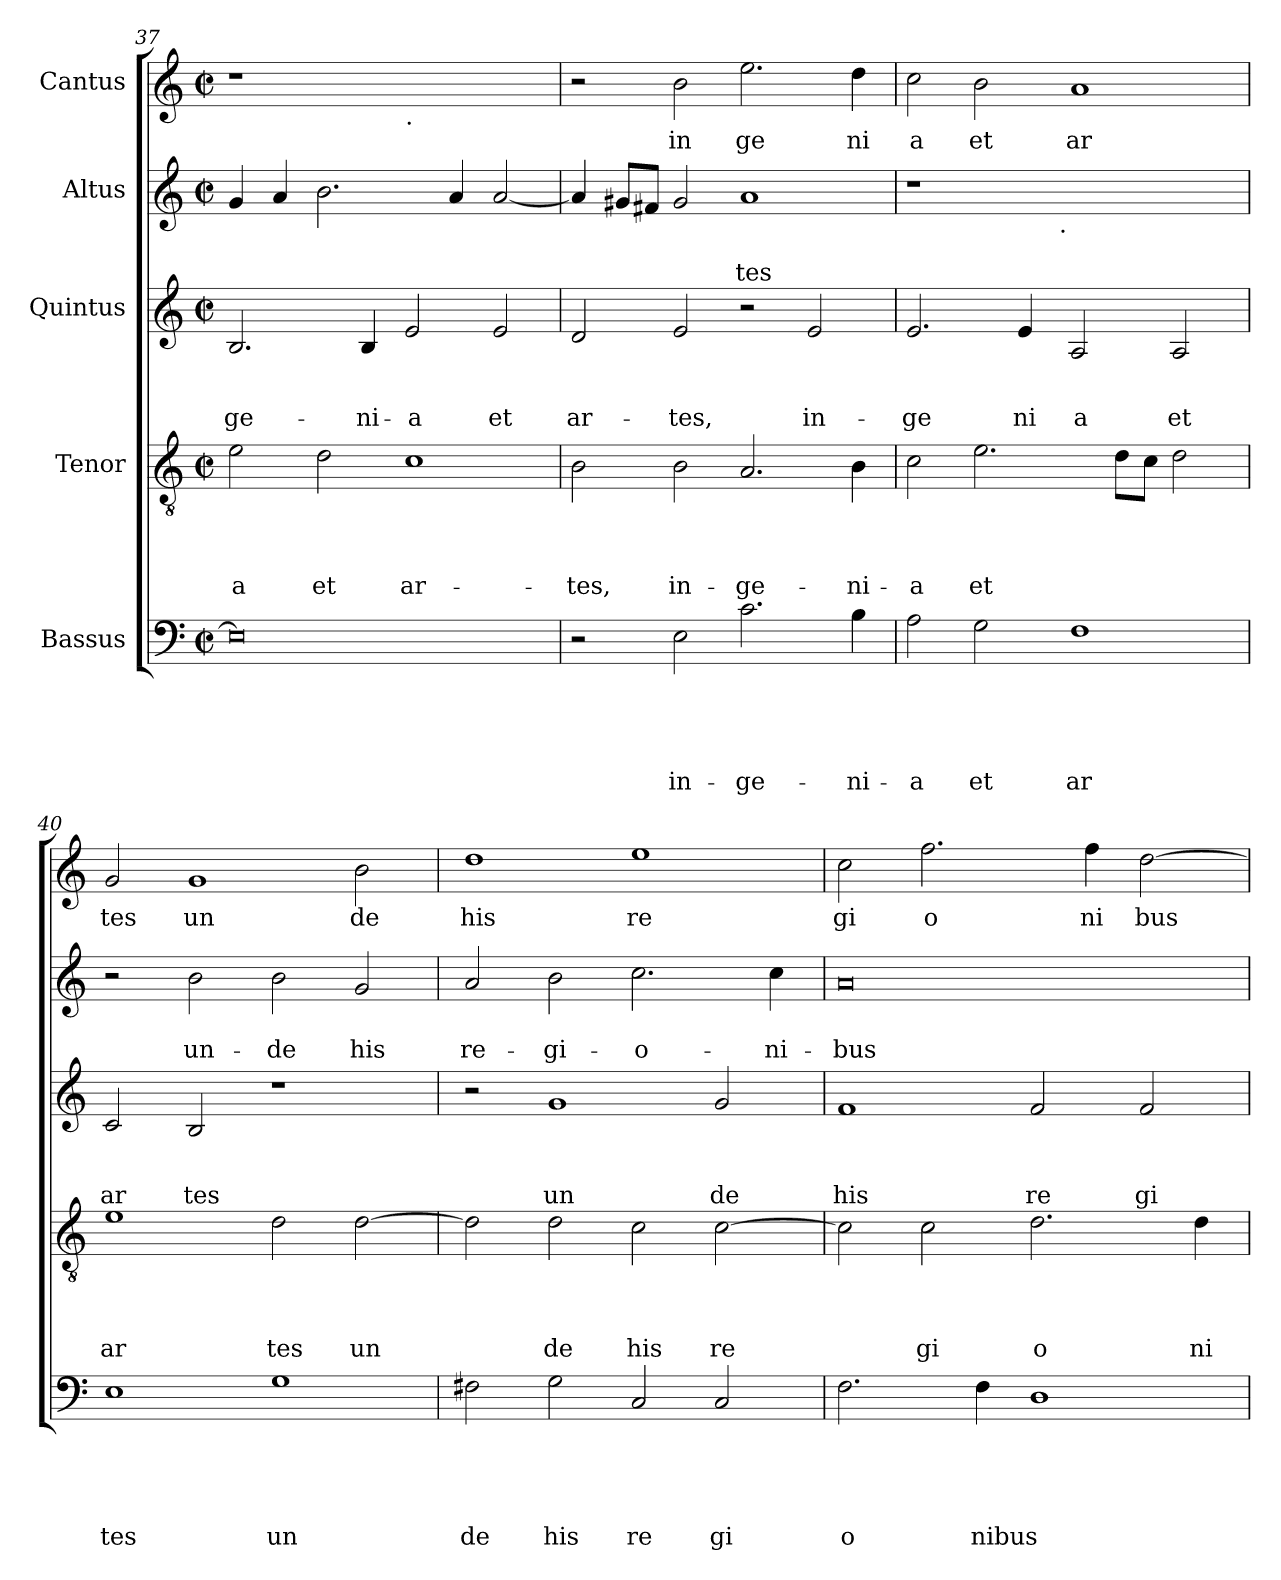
**kern	**text	**text	**text	**text	**text	**kern	**text	**text	**text	**text	**kern	**text	**text	**text	**kern	**text	**text	**kern	**text
*part5	*part5	*part5	*part5	*part5	*part5	*part4	*part4	*part4	*part4	*part4	*part3	*part3	*part3	*part3	*part2	*part2	*part2	*part1	*part1
*staff5	*staff5	*staff5	*staff5	*staff5	*staff5	*staff4	*staff4	*staff4	*staff4	*staff4	*staff3	*staff3	*staff3	*staff3	*staff2	*staff2	*staff2	*staff1	*staff1
*I"Bassus	*	*	*	*	*	*I"Tenor	*	*	*	*	*I"Quintus	*	*	*	*I"Altus	*	*	*I"Cantus	*
*clefF4	*	*	*	*	*	*clefGv2	*	*	*	*	*clefG2	*	*	*	*clefG2	*	*	*clefG2	*
*k[]	*	*	*	*	*	*k[]	*	*	*	*	*k[]	*	*	*	*k[]	*	*	*k[]	*
*C:	*	*	*	*	*	*C:	*	*	*	*	*C:	*	*	*	*C:	*	*	*C:	*
*M2/2	*	*	*	*	*	*M2/2	*	*	*	*	*M2/2	*	*	*	*M2/2	*	*	*M2/2	*
*met(c|)	*	*	*	*	*	*met(c|)	*	*	*	*	*met(c|)	*	*	*	*met(c|)	*	*	*met(c|)	*
=37	=37	=37	=37	=37	=37	=37	=37	=37	=37	=37	=37	=37	=37	=37	=37	=37	=37	=37	=37
!	!	!	!	!	!	!	!	!	!	!LO:LY:b	!	!	!	!LO:LY:b	!	!	!	!	!
0E]	.	.	.	.	.	2e\	.	.	.	-a	2.B/	.	.	-ge-	4g/	.	.	1r	.
.	.	.	.	.	.	.	.	.	.	.	.	.	.	.	4a/	.	.	.	.
!	!	!	!	!	!	!	!	!	!	!LO:LY:b	!	!	!	!	!	!	!	!	!
.	.	.	.	.	.	2d\	.	.	.	et	.	.	.	.	2.b\	.	.	.	.
!	!	!	!	!	!	!	!	!	!	!	!	!	!	!LO:LY:b	!	!	!	!	!
.	.	.	.	.	.	.	.	.	.	.	4B/	.	.	-ni-	.	.	.	.	.
!	!	!	!	!	!	!	!	!	!	!	!	!	!	!	!	!	!	!LO:TX:b:t=.	!
!	!	!	!	!	!	!	!	!	!	!LO:LY:b	!	!	!	!LO:LY:b	!	!	!	!	!
.	.	.	.	.	.	1c	.	.	.	ar-	2e/	.	.	-a	.	.	.	1ryy	.
.	.	.	.	.	.	.	.	.	.	.	.	.	.	.	4a/	.	.	.	.
!	!	!	!	!	!	!	!	!	!	!	!	!	!	!LO:LY:b	!	!	!	!	!
.	.	.	.	.	.	.	.	.	.	.	2e/	.	.	et	[<2a/	.	.	.	.
=38	=38	=38	=38	=38	=38	=38	=38	=38	=38	=38	=38	=38	=38	=38	=38	=38	=38	=38	=38
!	!	!	!	!	!	!	!	!	!	!LO:LY:b	!	!	!	!LO:LY:b	!	!	!	!	!
2r	.	.	.	.	.	2B\	.	.	.	-tes,	2d/	.	.	ar-	4a/]	.	.	2r	.
.	.	.	.	.	.	.	.	.	.	.	.	.	.	.	8g#/L	.	.	.	.
.	.	.	.	.	.	.	.	.	.	.	.	.	.	.	8f#/J	.	.	.	.
!	!	!	!	!	!LO:LY:b	!	!	!	!	!LO:LY:b	!	!	!	!LO:LY:b	!	!	!	!	!LO:LY:b
2E\	.	.	.	.	in-	2B\	.	.	.	in-	2e/	.	.	-tes,	2g#/	.	.	2b\	in
!	!	!	!	!	!LO:LY:b	!	!	!	!	!LO:LY:b	!	!	!	!	!	!	!LO:LY:b	!	!LO:LY:b
2.c\	.	.	.	.	-ge-	2.A/	.	.	.	-ge-	2r	.	.	.	1a	.	tes	2.ee\	ge
!	!	!	!	!	!	!	!	!	!	!	!	!	!	!LO:LY:b	!	!	!	!	!
.	.	.	.	.	.	.	.	.	.	.	2e/	.	.	in-	.	.	.	.	.
!	!	!	!	!	!LO:LY:b	!	!	!	!	!LO:LY:b	!	!	!	!	!	!	!	!	!LO:LY:b
4B\	.	.	.	.	-ni-	4B\	.	.	.	-ni-	.	.	.	.	.	.	.	4dd\	ni
!!LO:LB:g=z
=39	=39	=39	=39	=39	=39	=39	=39	=39	=39	=39	=39	=39	=39	=39	=39	=39	=39	=39	=39
!	!	!	!	!	!LO:LY:b	!	!	!	!	!LO:LY:b	!	!	!	!LO:LY:b	!	!	!	!	!LO:LY:b
*	*	*	*	*	*	*	*	*	*	*	*	*	*	*	*^	*	*	*	*
2A\	.	.	.	.	-a	2c\	.	.	.	-a	2.e/	.	.	-ge	1r	2ryy	.	.	2cc\	a
!	!	!	!	!	!LO:LY:b	!	!	!	!	!LO:LY:b	!	!	!	!	!	!	!	!	!	!LO:LY:b
2G\	.	.	.	.	et	2.e\	.	.	.	et	.	.	.	.	.	4...ryy	.	.	2b\	et
!	!	!	!	!	!	!	!	!	!	!	!	!	!	!LO:LY:b	!	!	!	!	!	!
.	.	.	.	.	.	.	.	.	.	.	4e/	.	.	ni	.	.	.	.	.	.
!	!	!	!	!	!	!	!	!	!	!	!	!	!	!	!	!LO:TX:b:t=.	!	!	!	!
.	.	.	.	.	.	.	.	.	.	.	.	.	.	.	.	1ryy	.	.	.	.
!	!	!	!	!	!LO:LY:b	!	!	!	!	!	!	!	!	!LO:LY:b	!	!	!	!	!	!LO:LY:b
1F	.	.	.	.	ar	.	.	.	.	.	2A/	.	.	a	1ryy	.	.	.	1a	ar
.	.	.	.	.	.	8d\L	.	.	.	.	.	.	.	.	.	.	.	.	.	.
.	.	.	.	.	.	8c\J	.	.	.	.	.	.	.	.	.	.	.	.	.	.
!	!	!	!	!	!	!	!	!	!	!	!	!	!	!LO:LY:b	!	!	!	!	!	!
.	.	.	.	.	.	2d\	.	.	.	.	2A/	.	.	et	.	.	.	.	.	.
.	.	.	.	.	.	.	.	.	.	.	.	.	.	.	.	32ryy	.	.	.	.
=40	=40	=40	=40	=40	=40	=40	=40	=40	=40	=40	=40	=40	=40	=40	=40	=40	=40	=40	=40	=40
!	!	!	!	!	!LO:LY:b	!	!	!	!	!LO:LY:b	!	!	!	!LO:LY:b	!	!	!	!	!	!LO:LY:b
*	*	*	*	*	*	*	*	*	*	*	*	*	*	*	*v	*v	*	*	*	*
1E	.	.	.	.	tes	1e	.	.	.	ar	2c/	.	.	ar	2r	.	.	2g/	tes
!	!	!	!	!	!	!	!	!	!	!	!	!	!	!LO:LY:b	!	!	!LO:LY:b	!	!LO:LY:b
.	.	.	.	.	.	.	.	.	.	.	2B/	.	.	tes	2b\	.	un-	1g	un
!	!	!	!	!	!LO:LY:b	!	!	!	!	!LO:LY:b	!	!	!	!	!	!	!LO:LY:b	!	!
1G	.	.	.	.	un	2d\	.	.	.	tes	1r	.	.	.	2b\	.	-de	.	.
!	!	!	!	!	!	!	!	!	!	!LO:LY:b	!	!	!	!	!	!	!LO:LY:b	!	!LO:LY:b
.	.	.	.	.	.	[>2d\	.	.	.	un	.	.	.	.	2g/	.	his	2b\	de
=41	=41	=41	=41	=41	=41	=41	=41	=41	=41	=41	=41	=41	=41	=41	=41	=41	=41	=41	=41
!	!	!	!	!	!LO:LY:b	!	!	!	!	!	!	!	!	!	!	!	!LO:LY:b	!	!LO:LY:b
2F#X\	.	.	.	.	de	2d\]	.	.	.	.	2r	.	.	.	2a/	.	re-	1dd	his
!	!	!	!	!	!LO:LY:b	!	!	!	!	!LO:LY:b	!	!	!	!LO:LY:b	!	!	!LO:LY:b	!	!
2G\	.	.	.	.	his	2d\	.	.	.	de	1g	.	.	un	2b\	.	-gi-	.	.
!	!	!	!	!	!LO:LY:b	!	!	!	!	!LO:LY:b	!	!	!	!	!	!	!LO:LY:b	!	!LO:LY:b
2C/	.	.	.	.	re	2c\	.	.	.	his	.	.	.	.	2.cc\	.	-o-	1ee	re
!	!	!	!	!	!LO:LY:b	!	!	!	!	!LO:LY:b	!	!	!	!LO:LY:b	!	!	!	!	!
2C/	.	.	.	.	gi	[>2c\	.	.	.	re	2g/	.	.	de	.	.	.	.	.
!	!	!	!	!	!	!	!	!	!	!	!	!	!	!	!	!	!LO:LY:b	!	!
.	.	.	.	.	.	.	.	.	.	.	.	.	.	.	4cc\	.	-ni-	.	.
=42	=42	=42	=42	=42	=42	=42	=42	=42	=42	=42	=42	=42	=42	=42	=42	=42	=42	=42	=42
!	!	!	!	!	!LO:LY:b	!	!	!	!	!	!	!	!	!LO:LY:b	!	!	!LO:LY:b	!	!LO:LY:b
2.F\	.	.	.	.	o	2c\]	.	.	.	.	1f	.	.	his	0a	.	-bus	2cc\	gi
!	!	!	!	!	!	!	!	!	!	!LO:LY:b	!	!	!	!	!	!	!	!	!LO:LY:b
.	.	.	.	.	.	2c\	.	.	.	gi	.	.	.	.	.	.	.	2.ff\	o
!	!	!	!	!	!LO:LY:b	!	!	!	!	!	!	!	!	!	!	!	!	!	!
4F\	.	.	.	.	nibus	.	.	.	.	.	.	.	.	.	.	.	.	.	.
!	!	!	!	!	!	!	!	!	!	!LO:LY:b	!	!	!	!LO:LY:b	!	!	!	!	!
1D	.	.	.	.	.	2.d\	.	.	.	o	2f/	.	.	re	.	.	.	.	.
!	!	!	!	!	!	!	!	!	!	!	!	!	!	!	!	!	!	!	!LO:LY:b
.	.	.	.	.	.	.	.	.	.	.	.	.	.	.	.	.	.	4ff\	ni
!	!	!	!	!	!	!	!	!	!	!	!	!	!	!LO:LY:b	!	!	!	!	!LO:LY:b
.	.	.	.	.	.	.	.	.	.	.	2f/	.	.	gi	.	.	.	[>2dd\	bus
!	!	!	!	!	!	!	!	!	!	!LO:LY:b	!	!	!	!	!	!	!	!	!
.	.	.	.	.	.	4d\	.	.	.	ni	.	.	.	.	.	.	.	.	.
=	=	=	=	=	=	=	=	=	=	=	=	=	=	=	=	=	=	=	=
*-	*-	*-	*-	*-	*-	*-	*-	*-	*-	*-	*-	*-	*-	*-	*-	*-	*-	*-	*-
